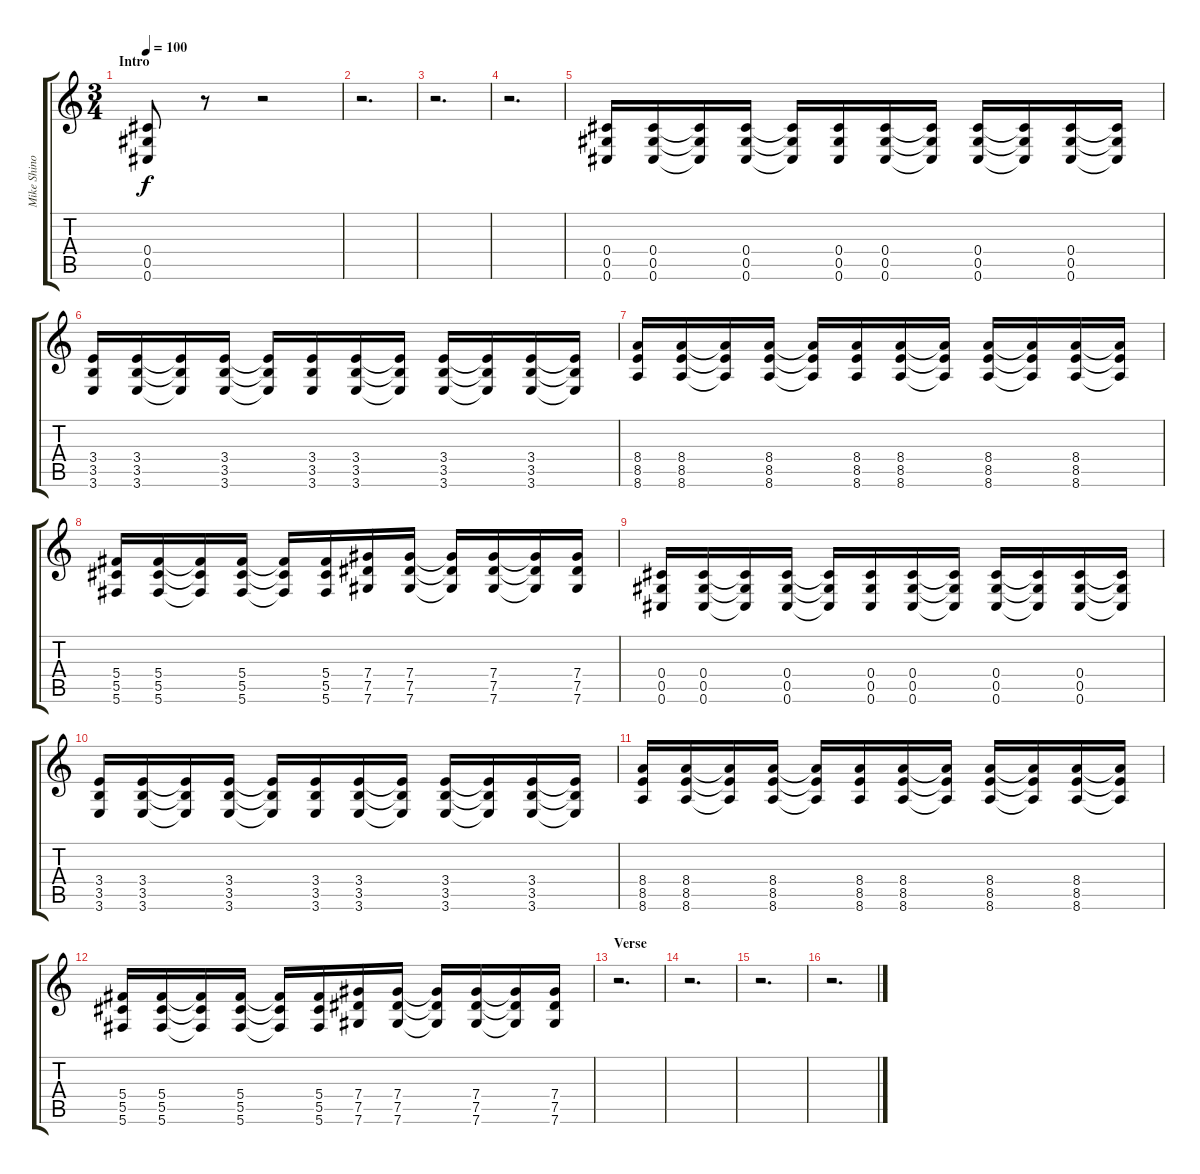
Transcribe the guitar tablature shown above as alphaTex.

\track ("Mike Shinoda" "Mike Shino") {instrument distortionguitar}
\staff {score tabs}
\tuning (Eb4 Bb3 Gb3 Db3 Ab2 Db2) {hide}
\ts (3 4)
\section ("" "Intro")
\tempo 100
\clef g2
\ks c
(0.4 0.5 0.6).8{dy f instrument distortionguitar} r.8 r.2 |
r.2{d} |
r.2{d} |
r.2{d} |
(0.4 0.5 0.6).16 (0.4 0.5 0.6).16 (0.4{t} 0.5{t} 0.6{t}).16 (0.4 0.5 0.6).16 (0.4{t} 0.5{t} 0.6{t}).16 (0.4 0.5 0.6).16 (0.4 0.5 0.6).16 (0.4{t} 0.5{t} 0.6{t}).16 (0.4 0.5 0.6).16 (0.4{t} 0.5{t} 0.6{t}).16 (0.4 0.5 0.6).16 (0.4{t} 0.5{t} 0.6{t}).16 |
(3.4 3.5 3.6).16 (3.4 3.5 3.6).16 (3.4{t} 3.5{t} 3.6{t}).16 (3.4 3.5 3.6).16 (3.4{t} 3.5{t} 3.6{t}).16 (3.4 3.5 3.6).16 (3.4 3.5 3.6).16 (3.4{t} 3.5{t} 3.6{t}).16 (3.4 3.5 3.6).16 (3.4{t} 3.5{t} 3.6{t}).16 (3.4 3.5 3.6).16 (3.4{t} 3.5{t} 3.6{t}).16 |
(8.4 8.5 8.6).16 (8.4 8.5 8.6).16 (8.4{t} 8.5{t} 8.6{t}).16 (8.4 8.5 8.6).16 (8.4{t} 8.5{t} 8.6{t}).16 (8.4 8.5 8.6).16 (8.4 8.5 8.6).16 (8.4{t} 8.5{t} 8.6{t}).16 (8.4 8.5 8.6).16 (8.4{t} 8.5{t} 8.6{t}).16 (8.4 8.5 8.6).16 (8.4{t} 8.5{t} 8.6{t}).16 |
(5.4 5.5 5.6).16 (5.4 5.5 5.6).16 (5.4{t} 5.5{t} 5.6{t}).16 (5.4 5.5 5.6).16 (5.4{t} 5.5{t} 5.6{t}).16 (5.4 5.5 5.6).16 (7.4 7.5 7.6).16 (7.4 7.5 7.6).16 (7.4{t} 7.5{t} 7.6{t}).16 (7.4 7.5 7.6).16 (7.4{t} 7.5{t} 7.6{t}).16 (7.4 7.5 7.6).16 |
(0.4 0.5 0.6).16 (0.4 0.5 0.6).16 (0.4{t} 0.5{t} 0.6{t}).16 (0.4 0.5 0.6).16 (0.4{t} 0.5{t} 0.6{t}).16 (0.4 0.5 0.6).16 (0.4 0.5 0.6).16 (0.4{t} 0.5{t} 0.6{t}).16 (0.4 0.5 0.6).16 (0.4{t} 0.5{t} 0.6{t}).16 (0.4 0.5 0.6).16 (0.4{t} 0.5{t} 0.6{t}).16 |
(3.4 3.5 3.6).16 (3.4 3.5 3.6).16 (3.4{t} 3.5{t} 3.6{t}).16 (3.4 3.5 3.6).16 (3.4{t} 3.5{t} 3.6{t}).16 (3.4 3.5 3.6).16 (3.4 3.5 3.6).16 (3.4{t} 3.5{t} 3.6{t}).16 (3.4 3.5 3.6).16 (3.4{t} 3.5{t} 3.6{t}).16 (3.4 3.5 3.6).16 (3.4{t} 3.5{t} 3.6{t}).16 |
(8.4 8.5 8.6).16 (8.4 8.5 8.6).16 (8.4{t} 8.5{t} 8.6{t}).16 (8.4 8.5 8.6).16 (8.4{t} 8.5{t} 8.6{t}).16 (8.4 8.5 8.6).16 (8.4 8.5 8.6).16 (8.4{t} 8.5{t} 8.6{t}).16 (8.4 8.5 8.6).16 (8.4{t} 8.5{t} 8.6{t}).16 (8.4 8.5 8.6).16 (8.4{t} 8.5{t} 8.6{t}).16 |
(5.4 5.5 5.6).16 (5.4 5.5 5.6).16 (5.4{t} 5.5{t} 5.6{t}).16 (5.4 5.5 5.6).16 (5.4{t} 5.5{t} 5.6{t}).16 (5.4 5.5 5.6).16 (7.4 7.5 7.6).16 (7.4 7.5 7.6).16 (7.4{t} 7.5{t} 7.6{t}).16 (7.4 7.5 7.6).16 (7.4{t} 7.5{t} 7.6{t}).16 (7.4 7.5 7.6).16 |
\section ("" "Verse")
r.2{d} |
r.2{d} |
r.2{d} |
r.2{d}
